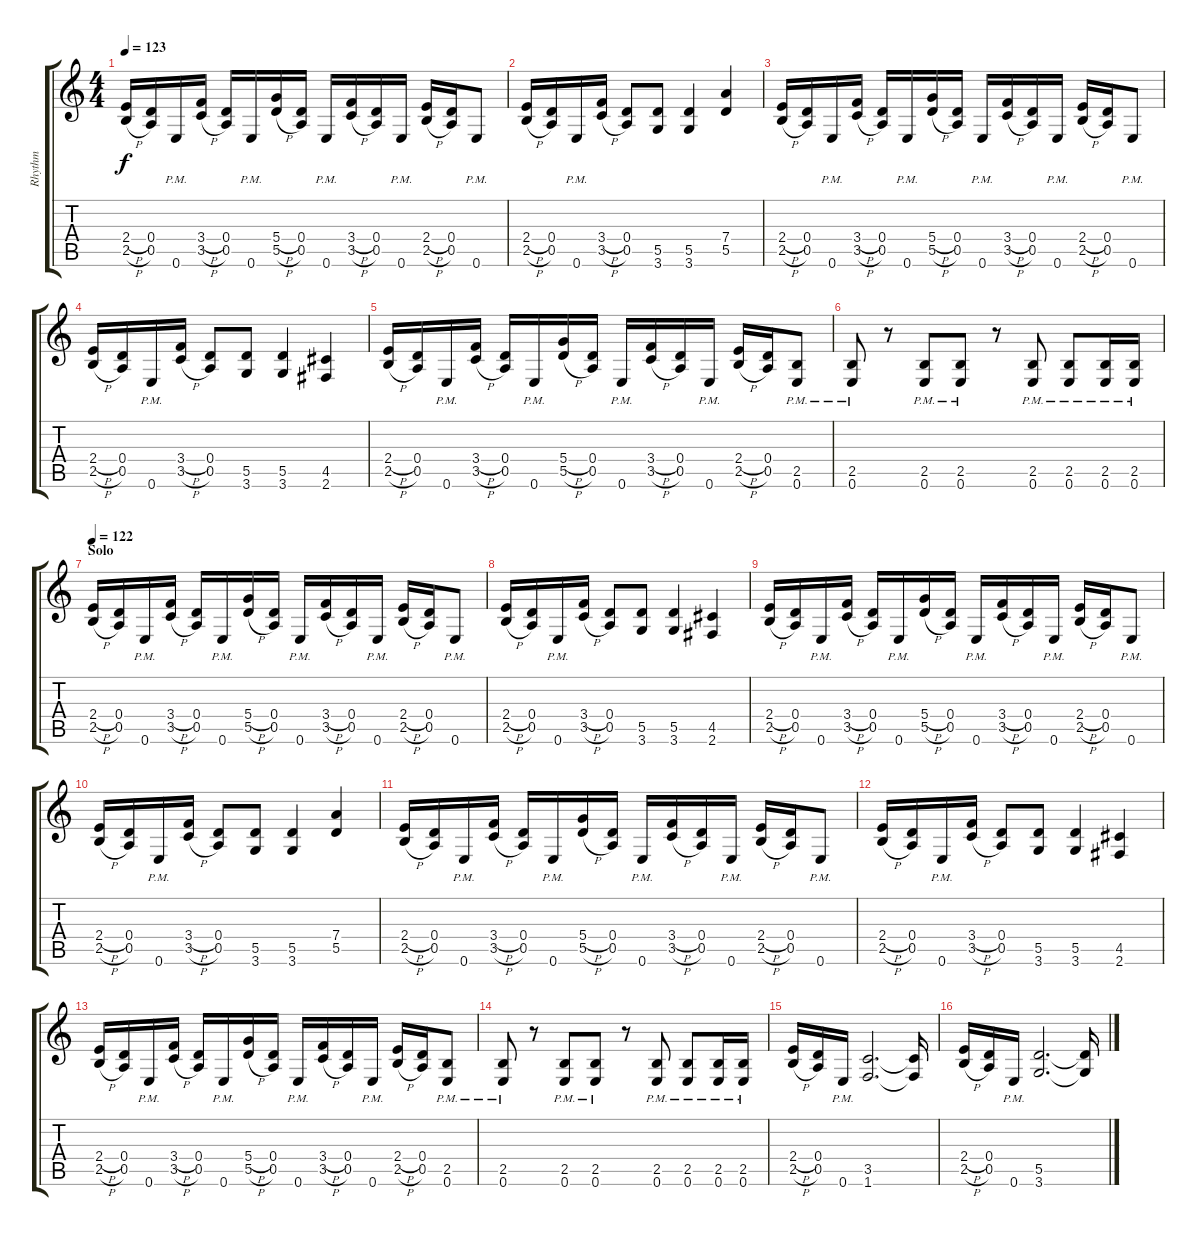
\track ("Rhythm" "Rhythm") {instrument distortionguitar}
\staff {score tabs}
\tuning (E4 B3 G3 D3 A2 E2) {hide}
\ts (4 4)
\tempo 123
\clef g2
\ks c
(2.4{h} 2.5{h}).16{dy f} (0.4 0.5).16 0.6{pm}.16 (3.4{h} 3.5{h}).16 (0.4 0.5).16 0.6{pm}.16 (5.4{h} 5.5{h}).16 (0.4 0.5).16 0.6{pm}.16 (3.4{h} 3.5{h}).16 (0.4 0.5).16 0.6{pm}.16 (2.4{h} 2.5{h}).16 (0.4 0.5).16 0.6{pm}.8 |
(2.4{h} 2.5{h}).16 (0.4 0.5).16 0.6{pm}.16 (3.4{h} 3.5{h}).16 (0.4 0.5).8 (5.5 3.6).8 (5.5 3.6).4 (7.4 5.5).4 |
(2.4{h} 2.5{h}).16 (0.4 0.5).16 0.6{pm}.16 (3.4{h} 3.5{h}).16 (0.4 0.5).16 0.6{pm}.16 (5.4{h} 5.5{h}).16 (0.4 0.5).16 0.6{pm}.16 (3.4{h} 3.5{h}).16 (0.4 0.5).16 0.6{pm}.16 (2.4{h} 2.5{h}).16 (0.4 0.5).16 0.6{pm}.8 |
(2.4{h} 2.5{h}).16 (0.4 0.5).16 0.6{pm}.16 (3.4{h} 3.5{h}).16 (0.4 0.5).8 (5.5 3.6).8 (5.5 3.6).4 (4.5 2.6).4 |
(2.4{h} 2.5{h}).16 (0.4 0.5).16 0.6{pm}.16 (3.4{h} 3.5{h}).16 (0.4 0.5).16 0.6{pm}.16 (5.4{h} 5.5{h}).16 (0.4 0.5).16 0.6{pm}.16 (3.4{h} 3.5{h}).16 (0.4 0.5).16 0.6{pm}.16 (2.4{h} 2.5{h}).16 (0.4 0.5).16 (2.5{pm} 0.6{pm}).8 |
(2.5{pm} 0.6{pm}).8 r.8 (2.5{pm} 0.6{pm}).8 (2.5{pm} 0.6{pm}).8 r.8 (2.5{pm} 0.6{pm}).8 (2.5{pm} 0.6{pm}).8 (2.5{pm} 0.6{pm}).16 (2.5{pm} 0.6{pm}).16 |
\section ("" "Solo")
\tempo 122
(2.4{h} 2.5{h}).16 (0.4 0.5).16 0.6{pm}.16 (3.4{h} 3.5{h}).16 (0.4 0.5).16 0.6{pm}.16 (5.4{h} 5.5{h}).16 (0.4 0.5).16 0.6{pm}.16 (3.4{h} 3.5{h}).16 (0.4 0.5).16 0.6{pm}.16 (2.4{h} 2.5{h}).16 (0.4 0.5).16 0.6{pm}.8 |
(2.4{h} 2.5{h}).16 (0.4 0.5).16 0.6{pm}.16 (3.4{h} 3.5{h}).16 (0.4 0.5).8 (5.5 3.6).8 (5.5 3.6).4 (4.5 2.6).4 |
(2.4{h} 2.5{h}).16 (0.4 0.5).16 0.6{pm}.16 (3.4{h} 3.5{h}).16 (0.4 0.5).16 0.6{pm}.16 (5.4{h} 5.5{h}).16 (0.4 0.5).16 0.6{pm}.16 (3.4{h} 3.5{h}).16 (0.4 0.5).16 0.6{pm}.16 (2.4{h} 2.5{h}).16 (0.4 0.5).16 0.6{pm}.8 |
(2.4{h} 2.5{h}).16 (0.4 0.5).16 0.6{pm}.16 (3.4{h} 3.5{h}).16 (0.4 0.5).8 (5.5 3.6).8 (5.5 3.6).4 (7.4 5.5).4 |
(2.4{h} 2.5{h}).16 (0.4 0.5).16 0.6{pm}.16 (3.4{h} 3.5{h}).16 (0.4 0.5).16 0.6{pm}.16 (5.4{h} 5.5{h}).16 (0.4 0.5).16 0.6{pm}.16 (3.4{h} 3.5{h}).16 (0.4 0.5).16 0.6{pm}.16 (2.4{h} 2.5{h}).16 (0.4 0.5).16 0.6{pm}.8 |
(2.4{h} 2.5{h}).16 (0.4 0.5).16 0.6{pm}.16 (3.4{h} 3.5{h}).16 (0.4 0.5).8 (5.5 3.6).8 (5.5 3.6).4 (4.5 2.6).4 |
(2.4{h} 2.5{h}).16 (0.4 0.5).16 0.6{pm}.16 (3.4{h} 3.5{h}).16 (0.4 0.5).16 0.6{pm}.16 (5.4{h} 5.5{h}).16 (0.4 0.5).16 0.6{pm}.16 (3.4{h} 3.5{h}).16 (0.4 0.5).16 0.6{pm}.16 (2.4{h} 2.5{h}).16 (0.4 0.5).16 (2.5{pm} 0.6{pm}).8 |
(2.5{pm} 0.6{pm}).8 r.8 (2.5{pm} 0.6{pm}).8 (2.5{pm} 0.6{pm}).8 r.8 (2.5{pm} 0.6{pm}).8 (2.5{pm} 0.6{pm}).8 (2.5{pm} 0.6{pm}).16 (2.5{pm} 0.6{pm}).16 |
(2.4{h} 2.5{h}).16 (0.4 0.5).16 0.6{pm}.16 (3.5 1.6).2{d} (3.5{t} 1.6{t}).16 |
(2.4{h} 2.5{h}).16 (0.4 0.5).16 0.6{pm}.16 (5.5 3.6).2{d} (5.5{t} 3.6{t}).16
